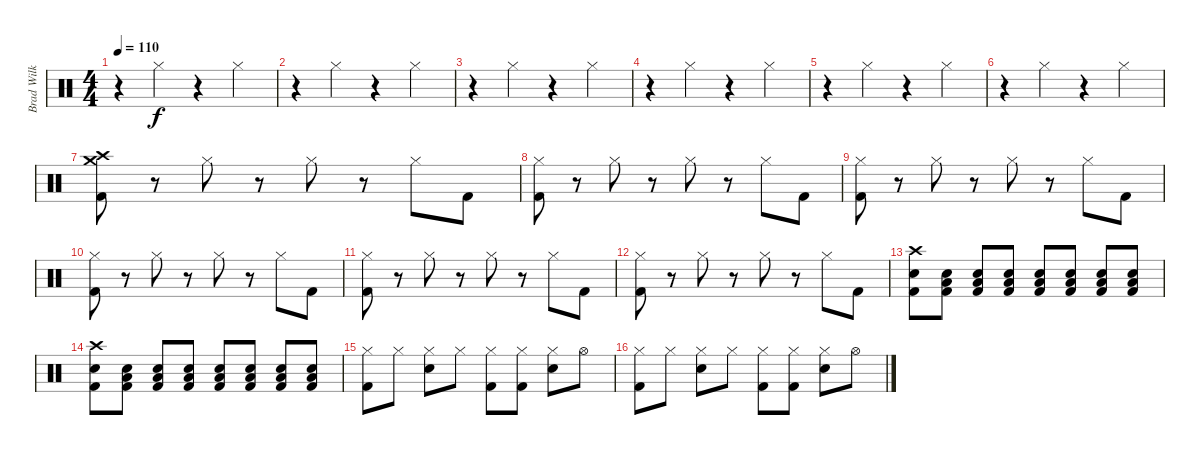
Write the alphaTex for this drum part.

\track ("Brad Wilk" "Brad Wilk") {instrument percussion}
\staff {score}
\articulation defaults
\ts (4 4)
\tempo 110
\clef neutral
\ks c
r.4{dy f} "Hi-Hat (closed)".4 r.4 "Hi-Hat (closed)".4 |
r.4 "Hi-Hat (closed)".4 r.4 "Hi-Hat (closed)".4 |
r.4 "Hi-Hat (closed)".4 r.4 "Hi-Hat (closed)".4 |
r.4 "Hi-Hat (closed)".4 r.4 "Hi-Hat (closed)".4 |
r.4 "Hi-Hat (closed)".4 r.4 "Hi-Hat (closed)".4 |
r.4 "Hi-Hat (closed)".4 r.4 "Hi-Hat (closed)".4 |
("Crash high (hit)" "Crash medium (hit)" "Kick (hit) 2").8 r.8 "Hi-Hat (closed)".8 r.8 "Hi-Hat (closed)".8 r.8 "Hi-Hat (closed)".8 "Kick (hit) 2".8 |
("Hi-Hat (closed)" "Kick (hit) 2").8 r.8 "Hi-Hat (closed)".8 r.8 "Hi-Hat (closed)".8 r.8 "Hi-Hat (closed)".8 "Kick (hit) 2".8 |
("Hi-Hat (closed)" "Kick (hit) 2").8 r.8 "Hi-Hat (closed)".8 r.8 "Hi-Hat (closed)".8 r.8 "Hi-Hat (closed)".8 "Kick (hit) 2".8 |
("Hi-Hat (closed)" "Kick (hit) 2").8 r.8 "Hi-Hat (closed)".8 r.8 "Hi-Hat (closed)".8 r.8 "Hi-Hat (closed)".8 "Kick (hit) 2".8 |
("Hi-Hat (closed)" "Kick (hit) 2").8 r.8 "Hi-Hat (closed)".8 r.8 "Hi-Hat (closed)".8 r.8 "Hi-Hat (closed)".8 "Kick (hit) 2".8 |
("Hi-Hat (closed)" "Kick (hit) 2").8 r.8 "Hi-Hat (closed)".8 r.8 "Hi-Hat (closed)".8 r.8 "Hi-Hat (closed)".8 "Kick (hit) 2".8 |
("Crash high (hit)" "Snare (hit) 2" "Kick (hit) 2").8{volume 5} ("Low Tom (hit)" "Snare (hit) 2" "Kick (hit) 2").8{volume 16} ("Low Tom (hit)" "Snare (hit) 2" "Kick (hit) 2").8 ("Low Tom (hit)" "Snare (hit) 2" "Kick (hit) 2").8 ("Low Tom (hit)" "Snare (hit) 2" "Kick (hit) 2").8 ("Low Tom (hit)" "Snare (hit) 2" "Kick (hit) 2").8 ("Low Tom (hit)" "Snare (hit) 2" "Kick (hit) 2").8 ("Low Tom (hit)" "Snare (hit) 2" "Kick (hit) 2").8 |
("Crash high (hit)" "Snare (hit) 2" "Kick (hit) 2").8 ("Low Tom (hit)" "Snare (hit) 2" "Kick (hit) 2").8 ("Low Tom (hit)" "Snare (hit) 2" "Kick (hit) 2").8 ("Low Tom (hit)" "Snare (hit) 2" "Kick (hit) 2").8 ("Low Tom (hit)" "Snare (hit) 2" "Kick (hit) 2").8 ("Low Tom (hit)" "Snare (hit) 2" "Kick (hit) 2").8 ("Low Tom (hit)" "Snare (hit) 2" "Kick (hit) 2").8 ("Low Tom (hit)" "Snare (hit) 2" "Kick (hit) 2").8 |
("Hi-Hat (closed)" "Kick (hit) 2").8 "Hi-Hat (closed)".8 ("Hi-Hat (closed)" "Snare (hit) 2").8 "Hi-Hat (closed)".8 ("Hi-Hat (closed)" "Kick (hit) 2").8 ("Hi-Hat (closed)" "Kick (hit) 2").8 ("Hi-Hat (closed)" "Snare (hit) 2").8 "Hi-Hat (open)".8 |
("Hi-Hat (closed)" "Kick (hit) 2").8 "Hi-Hat (closed)".8 ("Hi-Hat (closed)" "Snare (hit) 2").8 "Hi-Hat (closed)".8 ("Hi-Hat (closed)" "Kick (hit) 2").8 ("Hi-Hat (closed)" "Kick (hit) 2").8 ("Hi-Hat (closed)" "Snare (hit) 2").8 "Hi-Hat (open)".8
